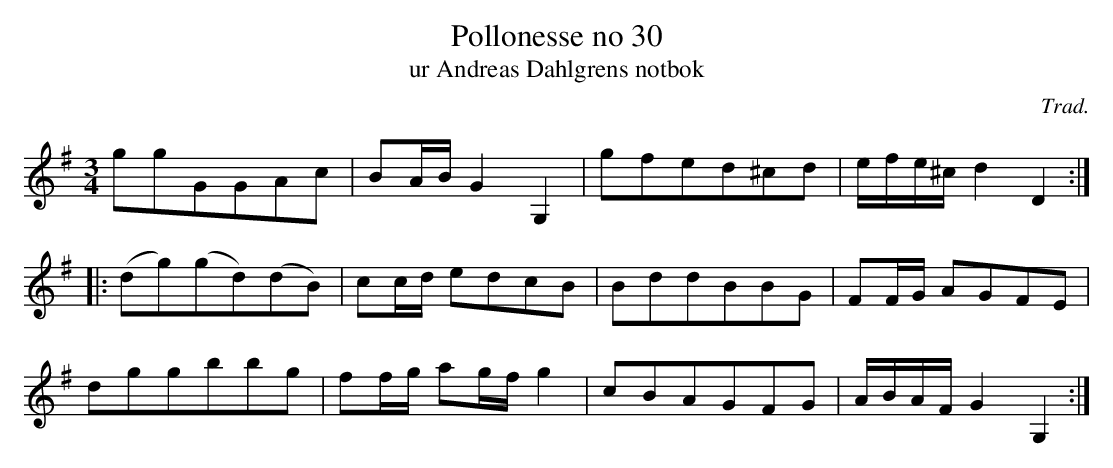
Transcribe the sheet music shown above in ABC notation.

X:1
T:Pollonesse no 30
T:ur Andreas Dahlgrens notbok
C:Trad.
M:3/4
L:1/8
K:G
ggGGAc |BA/B/ G2 G,2 | gfed^cd | e/f/e/^c/ d2 D2:|
|:(dg)(gd)(dB) | cc/d/ edcB | BddBBG | FF/G/ AGFE |
dggbbg | ff/g/ ag/f/ g2 | cBAGFG | A/B/A/F/ G2 G,2:|
